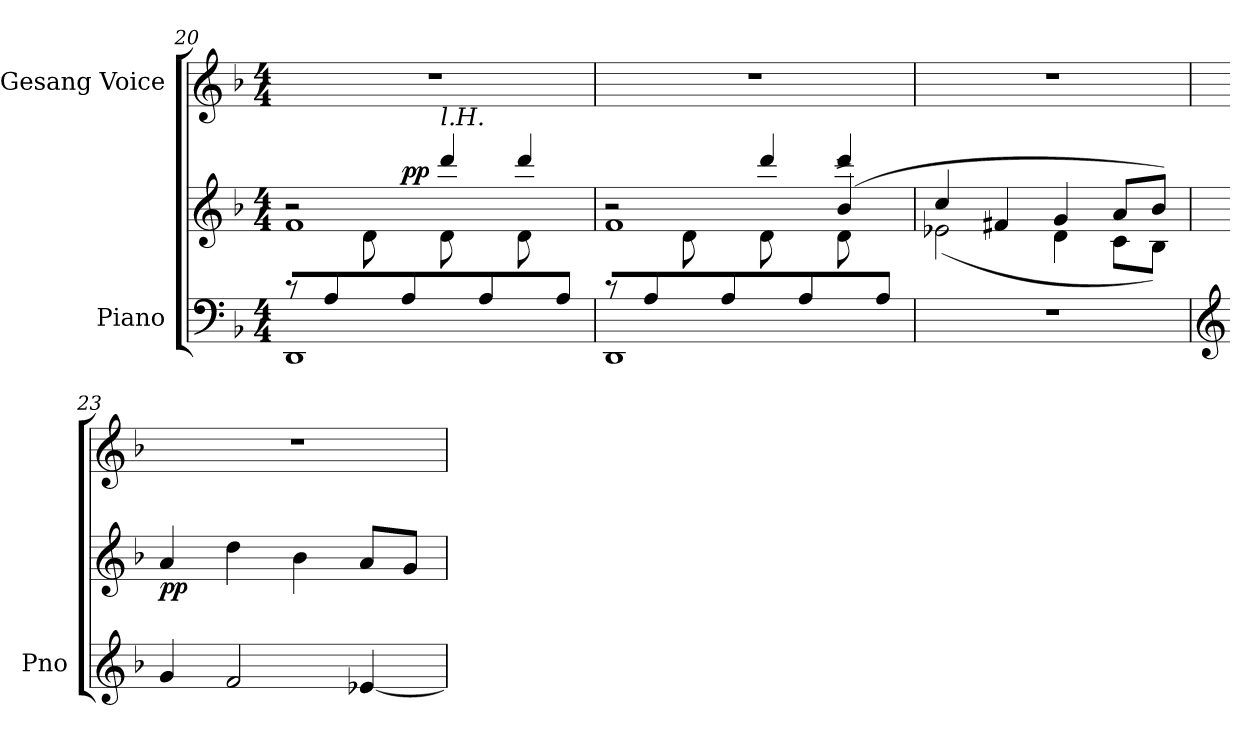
**kern	**kern	**dynam	**kern
*part2	*part2	*part2	*part1
*staff3	*staff2	*staff2/3	*staff1
*I"Piano	*	*	*I"Gesang Voice
*I'Pno	*	*	*
*clefF4	*clefG2	*	*clefG2
*k[b-]	*k[b-]	*	*k[b-]
*M4/4	*M4/4	*	*M4/4
=20	=20	=20	=20
*^	*^	*	*
*	*	*	*^	*	*
8r	1DD	2r	1f	4ryy	.	1r
8A/L	.	.	.	.	.	.
8ryy	.	.	.	8d\	.	.
!	!	!	!	!	!LO:DY:a	!
8A/J	.	.	.	8ryy	pp	.
!	!	!LO:TX:a:i:t=l.H.	!	!	!	!
8ryy	.	4ddd/	.	8d\L	.	.
8A/	.	.	.	8ryy	.	.
8ryy	.	4ddd/	.	8d\	.	.
8A/J	.	.	.	8ryy	.	.
=21	=21	=21	=21	=21	=21	=21
*	*	*	*	*^	*	*
8r	1DD	2ryy	1f	2r	4ryy	.	1r
8A/L	.	.	.	.	.	.	.
8ryy	.	.	.	.	8d\	.	.
8A/J	.	.	.	.	8ryy	.	.
8ryy	.	4ryy	.	4ddd/	8d\L	.	.
8A/	.	.	.	.	8ryy	.	.
8ryy	.	(>4b-^/	.	4ddd/	8d\	.	.
8A/J	.	.	.	.	8ryy	.	.
*v	*v	*	*	*	*	*	*
*	*	*v	*v	*v	*	*
=22	=22	=22	=22	=22
1r	4cc/	(<2e-X\	.	1r
.	4f#X/	.	.	.
.	4g/	4d\	.	.
.	8a/L	8c\L	.	.
.	8b-/J)	8B-\J)	.	.
*	*v	*v	*	*
!!LO:LB:g=z
=23	=23	=23	=23
*clefG2	*	*	*
*	*^	*	*
!	!	!	!LO:DY:b	!
*	*v	*v	*	*
4g/	4a/	pp	1r
2f/	4dd\	.	.
.	4b-\	.	.
[4e-X/	8a/L	.	.
.	8g/J	.	.
=	=	=	=
*-	*-	*-	*-
